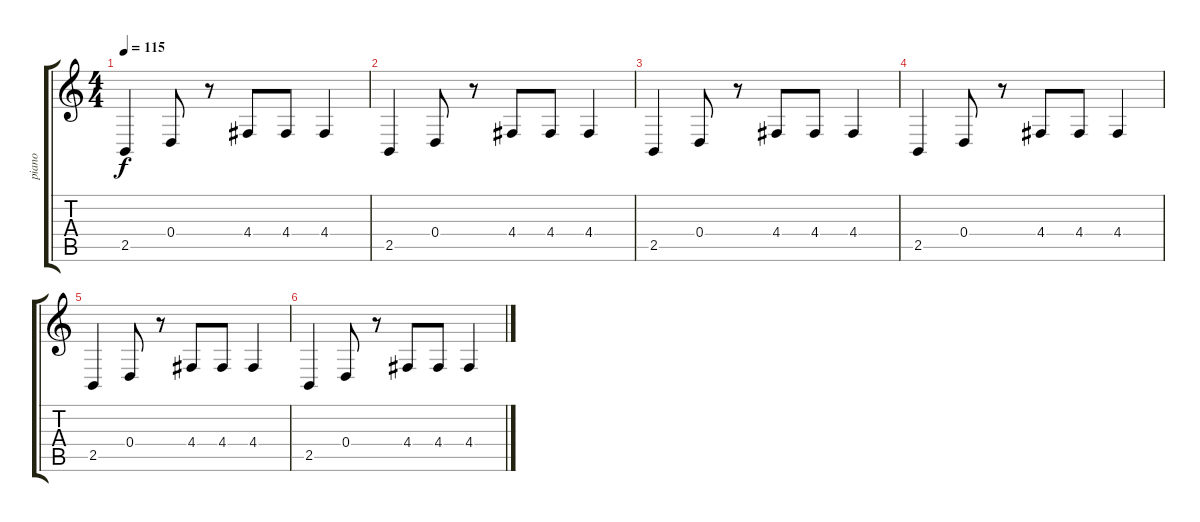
\track ("piano" "piano") {instrument acousticgrandpiano}
\staff {score tabs}
\tuning (E4 B3 G3 D3 A2 E2) {hide}
\ts (4 4)
\tempo 115
\clef g2
\ks c
2.5.4{dy f} 0.4.8 r.8 4.4.8 4.4.8 4.4.4 |
2.5.4 0.4.8 r.8 4.4.8 4.4.8 4.4.4 |
2.5.4 0.4.8 r.8 4.4.8 4.4.8 4.4.4 |
2.5.4 0.4.8 r.8 4.4.8 4.4.8 4.4.4 |
2.5.4 0.4.8 r.8 4.4.8 4.4.8 4.4.4 |
2.5.4 0.4.8 r.8 4.4.8 4.4.8 4.4.4
